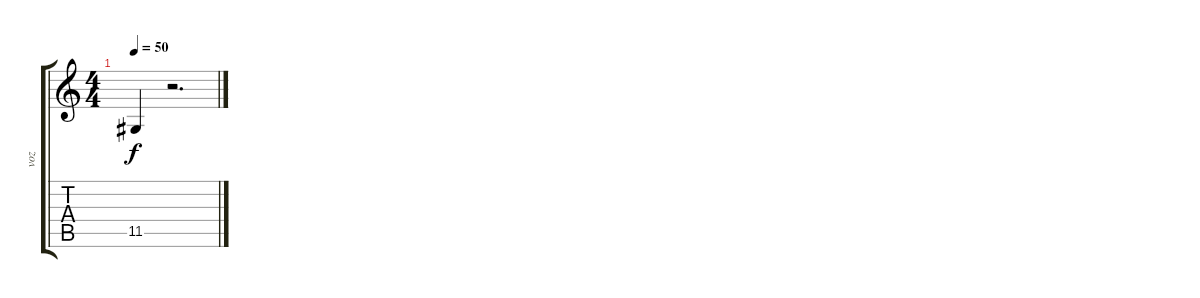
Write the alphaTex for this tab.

\track ("voz" "voz") {instrument lead6voice}
\staff {score tabs}
\tuning (E4 B3 G3 D3 A2 E2) {hide}
\ts (4 4)
\tempo 50
\clef g2
\ks c
11.5.4{dy f} r.2{d}
